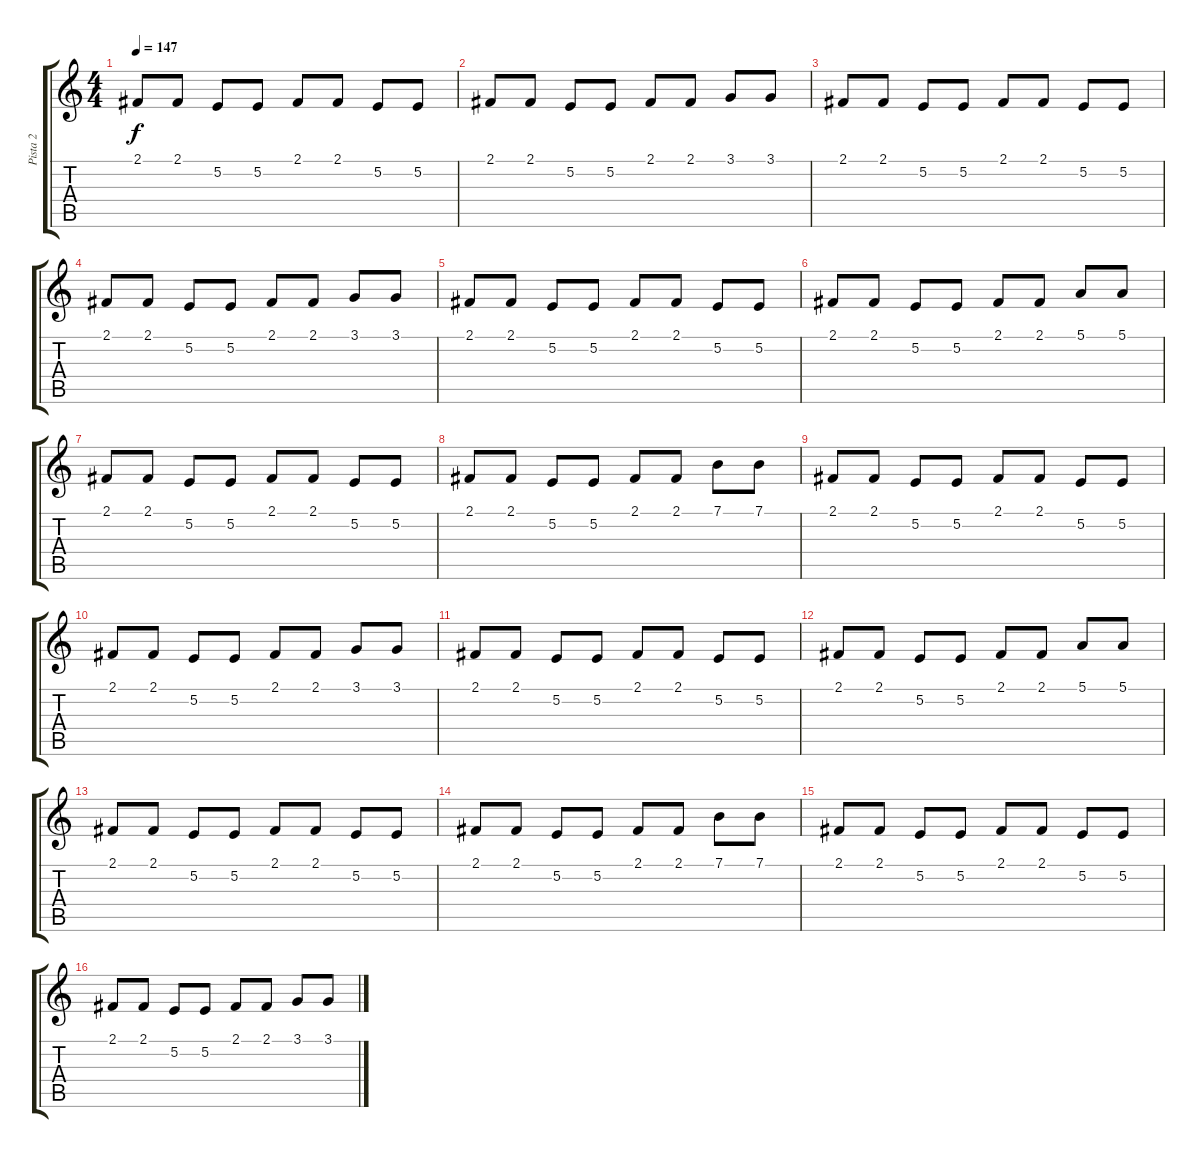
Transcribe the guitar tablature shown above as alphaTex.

\track ("Pista 2" "Pista 2") {instrument acousticgrandpiano}
\staff {score tabs}
\tuning (E4 B3 G3 D3 A2 E2) {hide}
\ts (4 4)
\tempo 147
\clef g2
\ks c
2.1.8{dy f} 2.1.8 5.2.8 5.2.8 2.1.8 2.1.8 5.2.8 5.2.8 |
2.1.8 2.1.8 5.2.8 5.2.8 2.1.8 2.1.8 3.1.8 3.1.8 |
2.1.8 2.1.8 5.2.8 5.2.8 2.1.8 2.1.8 5.2.8 5.2.8 |
2.1.8 2.1.8 5.2.8 5.2.8 2.1.8 2.1.8 3.1.8 3.1.8 |
2.1.8 2.1.8 5.2.8 5.2.8 2.1.8 2.1.8 5.2.8 5.2.8 |
2.1.8 2.1.8 5.2.8 5.2.8 2.1.8 2.1.8 5.1.8 5.1.8 |
2.1.8 2.1.8 5.2.8 5.2.8 2.1.8 2.1.8 5.2.8 5.2.8 |
2.1.8 2.1.8 5.2.8 5.2.8 2.1.8 2.1.8 7.1.8 7.1.8 |
2.1.8{volume 11} 2.1.8 5.2.8 5.2.8 2.1.8 2.1.8 5.2.8 5.2.8 |
2.1.8 2.1.8 5.2.8 5.2.8 2.1.8 2.1.8 3.1.8 3.1.8 |
2.1.8 2.1.8 5.2.8 5.2.8 2.1.8 2.1.8 5.2.8 5.2.8 |
2.1.8 2.1.8 5.2.8 5.2.8 2.1.8 2.1.8 5.1.8 5.1.8 |
2.1.8 2.1.8 5.2.8 5.2.8 2.1.8 2.1.8 5.2.8 5.2.8 |
2.1.8 2.1.8 5.2.8 5.2.8 2.1.8 2.1.8 7.1.8 7.1.8 |
2.1.8 2.1.8 5.2.8 5.2.8 2.1.8 2.1.8 5.2.8 5.2.8 |
2.1.8 2.1.8 5.2.8 5.2.8 2.1.8 2.1.8 3.1.8 3.1.8
